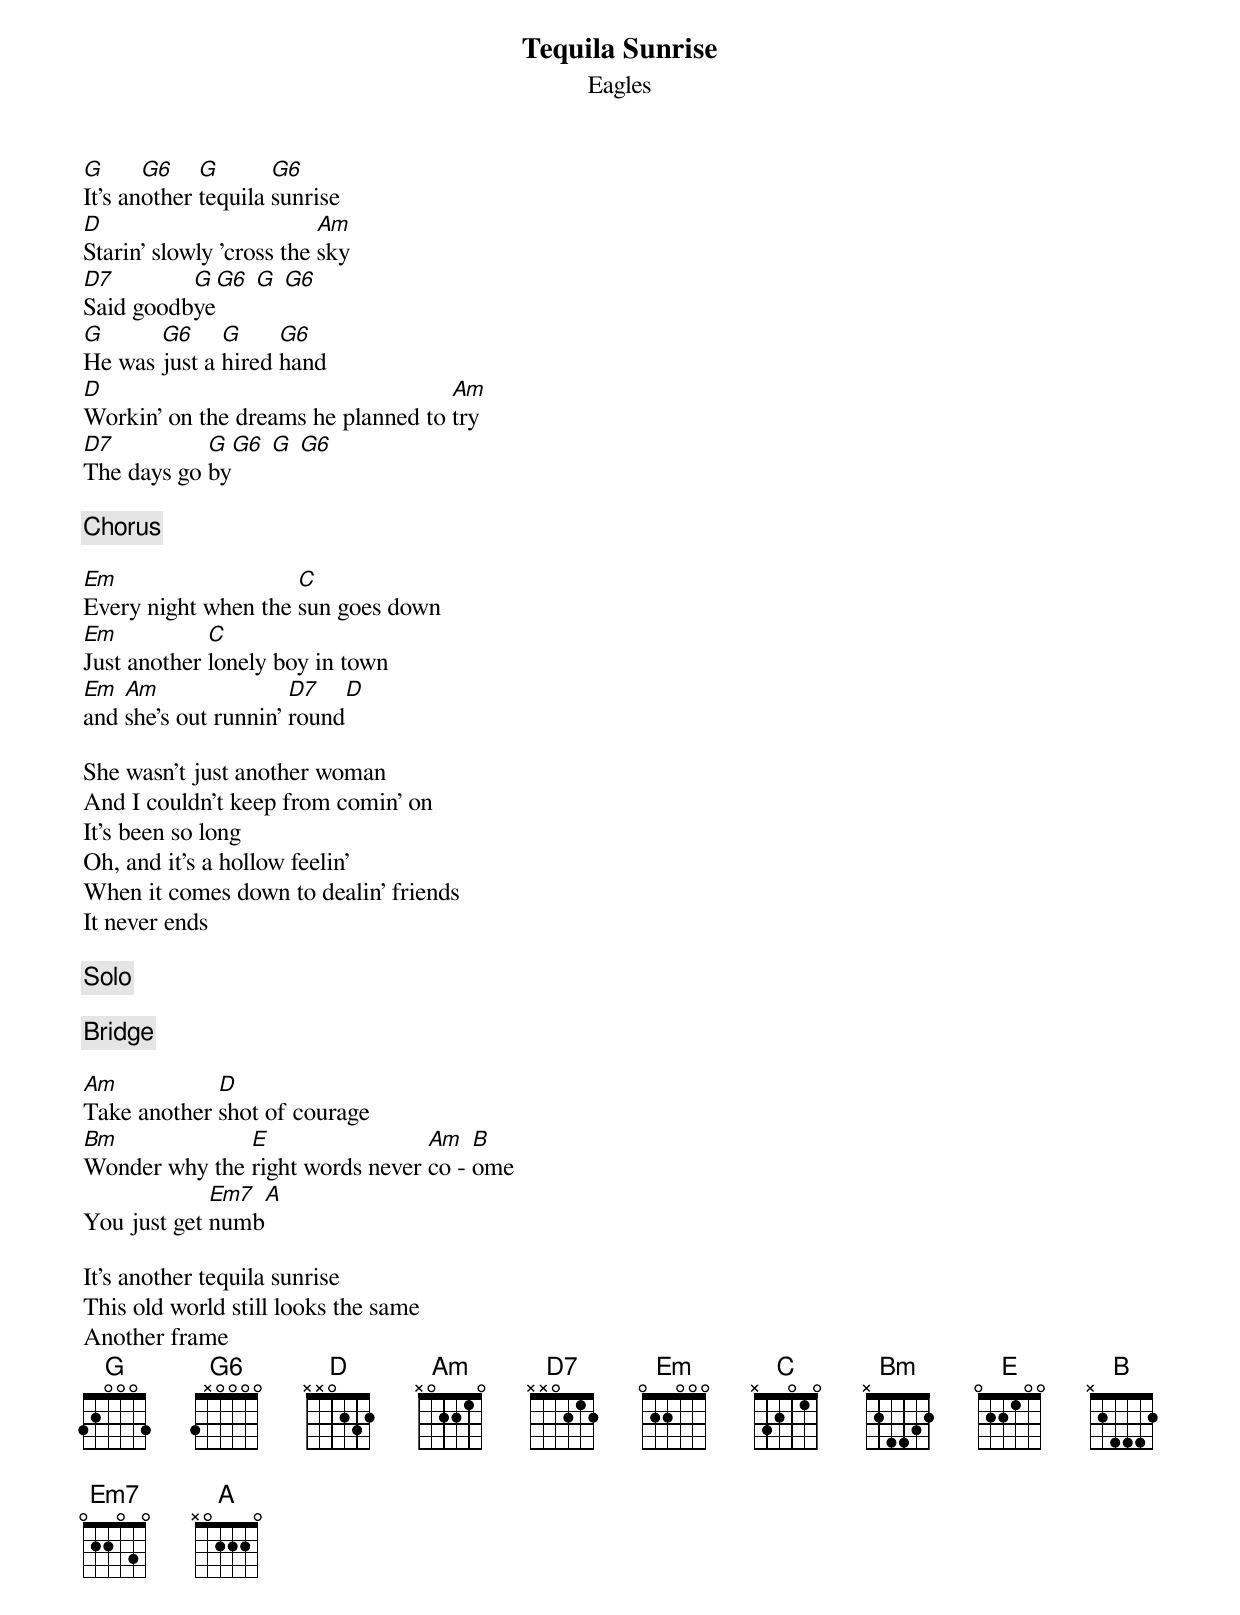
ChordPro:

{title:Tequila Sunrise}
{subtitle:Eagles}
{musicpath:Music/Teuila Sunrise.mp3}
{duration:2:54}
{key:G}

[G]It's an[G6]other [G]tequila [G6]sunrise
[D]Starin' slowly 'cross the [Am]sky
[D7]Said goodb[G]ye[G6] [G] [G6]
[G]He was [G6]just a [G]hired [G6]hand
[D]Workin' on the dreams he planned to [Am]try
[D7]The days go [G]by[G6] [G] [G6]

{c:Chorus}

[Em]Every night when the [C]sun goes down
[Em]Just another [C]lonely boy in town
[Em]and [Am]she's out runnin' [D7]round[D]

She wasn't just another woman
And I couldn't keep from comin' on
It's been so long
Oh, and it's a hollow feelin'
When it comes down to dealin' friends
It never ends

{c:Solo}

{c:Bridge}

[Am]Take another [D]shot of courage
[Bm]Wonder why the [E]right words never [Am]co - [B]ome
You just get [Em7]numb[A]

It's another tequila sunrise
This old world still looks the same
Another frame
